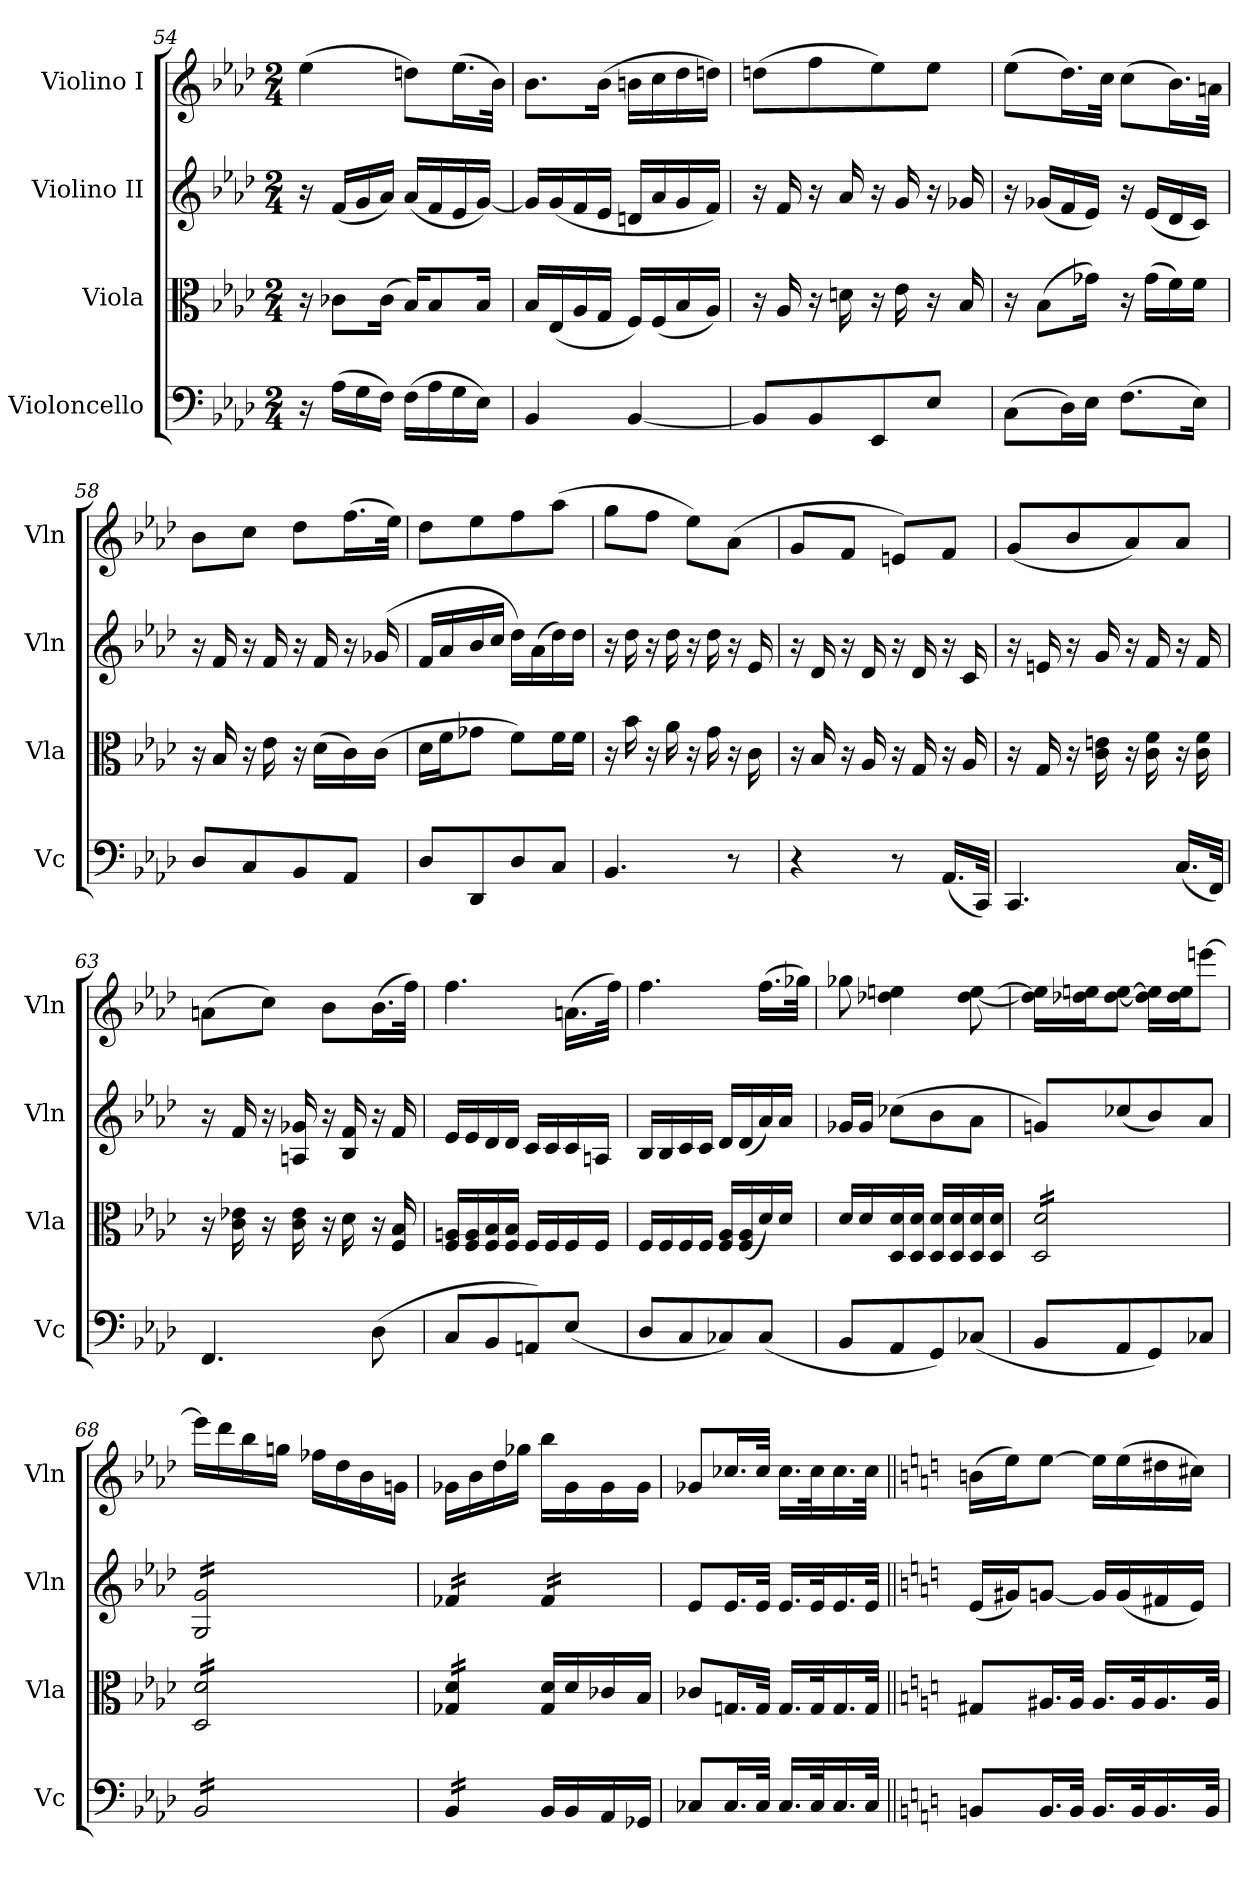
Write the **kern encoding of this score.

**kern	**kern	**kern	**kern
*part4	*part3	*part2	*part1
*staff4	*staff3	*staff2	*staff1
*I"Violoncello	*I"Viola	*I"Violino II	*I"Violino I
*I'Vc	*I'Vla	*I'Vln	*I'Vln
*clefF4	*clefC3	*clefG2	*clefG2
*k[b-e-a-d-]	*k[b-e-a-d-]	*k[b-e-a-d-]	*k[b-e-a-d-]
*M2/4	*M2/4	*M2/4	*M2/4
=54	=54	=54	=54
16r	16r	16r	(4ee-\
(16A-\LL	8c-X\L	(16f/LL	.
16G\	.	16g/	.
16F\JJ)	(16c-\Jk	16a-/JJ)	.
(16F\LL	16B-/KL)	(16a-/LL	8ddn\L)
16A-\	8B-/	16f/	.
16G\	.	16e-/	(16.ee-\L
16E-\JJ)	16B-/Jk	[16g/JJ)	.
.	.	.	32b-\JJk)
=55	=55	=55	=55
4BB-/	16B-/LL	16g/LL]	8.b-\L
.	(16E-/	(16g/	.
.	16A-/	16f/	.
.	16G/JJ	16e-/JJ	(16b-\Jk
[4BB-/	16F/LL)	16dn/LL	16bn\LL
.	(16F/	16a-/	16cc\
.	16B-/	16g/	16dd-\
.	16A-/JJ)	16f/JJ)	16ddn\JJ)
=56	=56	=56	=56
8BB-/L]	16r	16r	(8ddn\L
.	16A-/	16f/	.
8BB-/	16r	16r	8ff\
.	16dn\	16a-/	.
8EE-/	16r	16r	8ee-\)
.	16e-\	16g/	.
8E-/J	16r	16r	8ee-\J
.	16B-/	16g-X/	.
!!LO:LB:g=z
=57	=57	=57	=57
(8C\L	16r	16r	(8ee-\L
.	(8B-\L	(16g-X/LL	.
16D-\L)	.	16f/	16.dd-\L)
16E-\JJ	16g-X\Jk)	16e-/JJ)	.
.	.	.	32cc\JJk
(8.F\L	16r	16r	(8cc\L
.	(16g-\LL	(16e-/LL	.
.	16f\)	16d-/	16.b-\L)
16E-\Jk)	16f\JJ	16c/JJ)	.
.	.	.	32an\JJk
=58	=58	=58	=58
8D-/L	16r	16r	8b-\L
.	16B-/	16f/	.
8C/	16r	16r	8cc\J
.	16e-\	16f/	.
8BB-/	16r	16r	8dd-\L
.	(16d-\LL	16f/	.
8AA-/J	16c\)	16r	(16.ff\L
.	(16c\JJ	(>16g-X/	.
.	.	.	32ee-\JJk)
=59	=59	=59	=59
8D-/L	16d-\LL	16f/LL	8dd-\L
.	16f\J	16a-/	.
8DD-/	8g-X\J	16b-/	8ee-\
.	.	16cc/JJ	.
8D-/	8f\L)	16dd-\LL)	8ff\
.	.	(16a-\	.
8C/J	16f\L	16dd-\)	(8aa-\J
.	16f\JJ	16dd-\JJ	.
=60	=60	=60	=60
4.BB-/	16r	16r	8gg\L
.	16b-\	16dd-\	.
.	16r	16r	8ff\J
.	16a-\	16dd-\	.
.	16r	16r	8ee-\L)
.	16g\	16dd-\	.
8r	16r	16r	(8a-\J
.	16c\	16e-/	.
=61	=61	=61	=61
4r	16r	16r	8g/L
.	16B-/	16d-/	.
.	16r	16r	8f/J
.	16A-/	16d-/	.
8r	16r	16r	8en/L)
.	16G/	16d-/	.
(16.AA-/LL	16r	16r	8f/J
.	16A-/	16c/	.
32CC/JJk)	.	.	.
=62	=62	=62	=62
4.CC/	16r	16r	(8g/L
.	16G/	16en/	.
.	16r	16r	8b-/
.	16c\ 16en\	16g/	.
.	16r	16r	8a-/)
.	16c\ 16f\	16f/	.
(16.C/LL	16r	16r	8a-/J
.	16c\ 16f\	16f/	.
32FF/JJk)	.	.	.
!!LO:PB:g=z
=63	=63	=63	=63
4.FF/	16r	16r	(8an\L
.	16c\ 16e-X\	16f/	.
.	16r	16r	8cc\J)
.	16c\ 16e-\	16An/ 16g-X/	.
.	16r	16r	8b-\L
.	16d-\	16B-/ 16f/	.
(8D-\	16r	16r	(16.b-\L
.	16F/ 16B-/	16f/	.
.	.	.	32ff\JJk)
=64	=64	=64	=64
8C/L	16F/ 16An/LL	16e-/LL	4.ff\
.	16F/ 16A/	16e-/	.
8BB-/	16F/ 16B-/	16d-/	.
.	16F/ 16B-/JJ	16d-/JJ	.
8AAn/)	16F/LL	16c/LL	.
.	16F/	16c/	.
(8E-/J	16F/	16c/	(16.an\LL
.	16F/JJ	16An/JJ	.
.	.	.	32ff\JJk)
=65	=65	=65	=65
8D-/L	16F/LL	16B-/LL	4.ff\
.	16F/	16B-/	.
8C/	16F/	16c/	.
.	16F/JJ	16c/JJ	.
8C-X/)	16F/ 16A-/LL	16d-/LL	.
.	(16F/ 16A-/	(16d-/	.
(8C-/J	16d-/)	16a-/)	(16.ff\LL
.	16d-/JJ	16a-/JJ	.
.	.	.	32gg-X\JJk)
=66	=66	=66	=66
8BB-/L	16d-/LL	16g-X/LL	8gg-X\
.	16d-/	16g-/JJ	.
8AA-/	16D-/ 16d-/	(8cc-X\L	4dd-X\ 4een\
.	16D-/ 16d-/JJ	.	.
8GG/)	16D-/ 16d-/LL	8b-\	.
.	16D-/ 16d-/	.	.
(8C-X/J	16D-/ 16d-/	8a-\J	[8dd-\ [8ee\
.	16D-/ 16d-/JJ	.	.
=67	=67	=67	=67
*	*tremolo	*	*
8BB-/L	16D-/ 16d-/LL	8gn/L)	16dd-\] 16ee\]LL
.	16D-/ 16d-/	.	16dd-X\ 16een\J
8AA-/	16D-/ 16d-/	(8cc-X/	[8dd-\ [8ee\J
.	16D-/ 16d-/	.	.
8GG/)	16D-/ 16d-/	8b-/)	16dd-\] 16ee\]LL
.	16D-/ 16d-/	.	16dd-\ 16ee\J
8C-X/J	16D-/ 16d-/	8a-/J	[8eeen\J
.	16D-/ 16d-/JJ	.	.
!!LO:LB:g=z
=68	=68	=68	=68
*tremolo	*	*	*
*	*	*tremolo	*
16BB-/LL	16D-/ 16d-/LL	16G/ 16g/LL	16eee\LL]
16BB-/	16D-/ 16d-/	16G/ 16g/	16ddd-\
16BB-/	16D-/ 16d-/	16G/ 16g/	16bb-\
16BB-/	16D-/ 16d-/	16G/ 16g/	16ggn\JJ
16BB-/	16D-/ 16d-/	16G/ 16g/	16ff-X\LL
16BB-/	16D-/ 16d-/	16G/ 16g/	16dd-\
16BB-/	16D-/ 16d-/	16G/ 16g/	16b-\
16BB-/JJ	16D-/ 16d-/JJ	16G/ 16g/JJ	16gn\JJ
=69	=69	=69	=69
16BB-/LL	16G-X/ 16d-/LL	16f-X/LL	16g-X\LL
16BB-/	16G-X/ 16d-/	16f-X/	16b-\
16BB-/	16G-X/ 16d-/	16f-X/	16dd-\
16BB-/JJ	16G-X/ 16d-/JJ	16f-X/JJ	16gg-X\JJ
*	*Xtremolo	*	*
*Xtremolo	*	*	*
16BB-/LL	16G-/ 16d-/LL	16f-/LL	16bb-\LL
16BB-/	16d-/	16f-/	16g-\
16AA-/	16c-X/	16f-/	16g-\
16GG-X/JJ	16B-/JJ	16f-/JJ	16g-\JJ
*	*	*Xtremolo	*
=70	=70	=70	=70
8C-X/L	8c-X/L	8e-/L	8g-X/L
16.C-/L	16.Gn/L	16.e-/L	16.cc-X/L
32C-/JJk	32G/JJk	32e-/JJk	32cc-/JJk
16.C-/LL	16.G/LL	16.e-/LL	16.cc-\LL
32C-/K	32G/K	32e-/K	32cc-\K
16.C-/	16.G/	16.e-/	16.cc-\
32C-/JJk	32G/JJk	32e-/JJk	32cc-\JJk
=71||	=71||	=71||	=71||
*k[]	*k[]	*k[]	*k[]
8BBn/L	8G#X/L	(16e/LL	(16bn\LL
.	.	16g#X/J)	16ee\J)
16.BB/L	16.A#X/L	[8gn/J	[8ee\J
32BB/JJk	32A#/JJk	.	.
16.BB/LL	16.A#/LL	16g/LL]	16ee\LL]
.	.	(16g/	(16ee\
32BB/K	32A#/K	.	.
16.BB/	16.A#/	16f#X/	16dd#X\
.	.	16e/JJ)	16cc#X\JJ)
32BB/JJk	32A#/JJk	.	.
=	=	=	=
*-	*-	*-	*-
